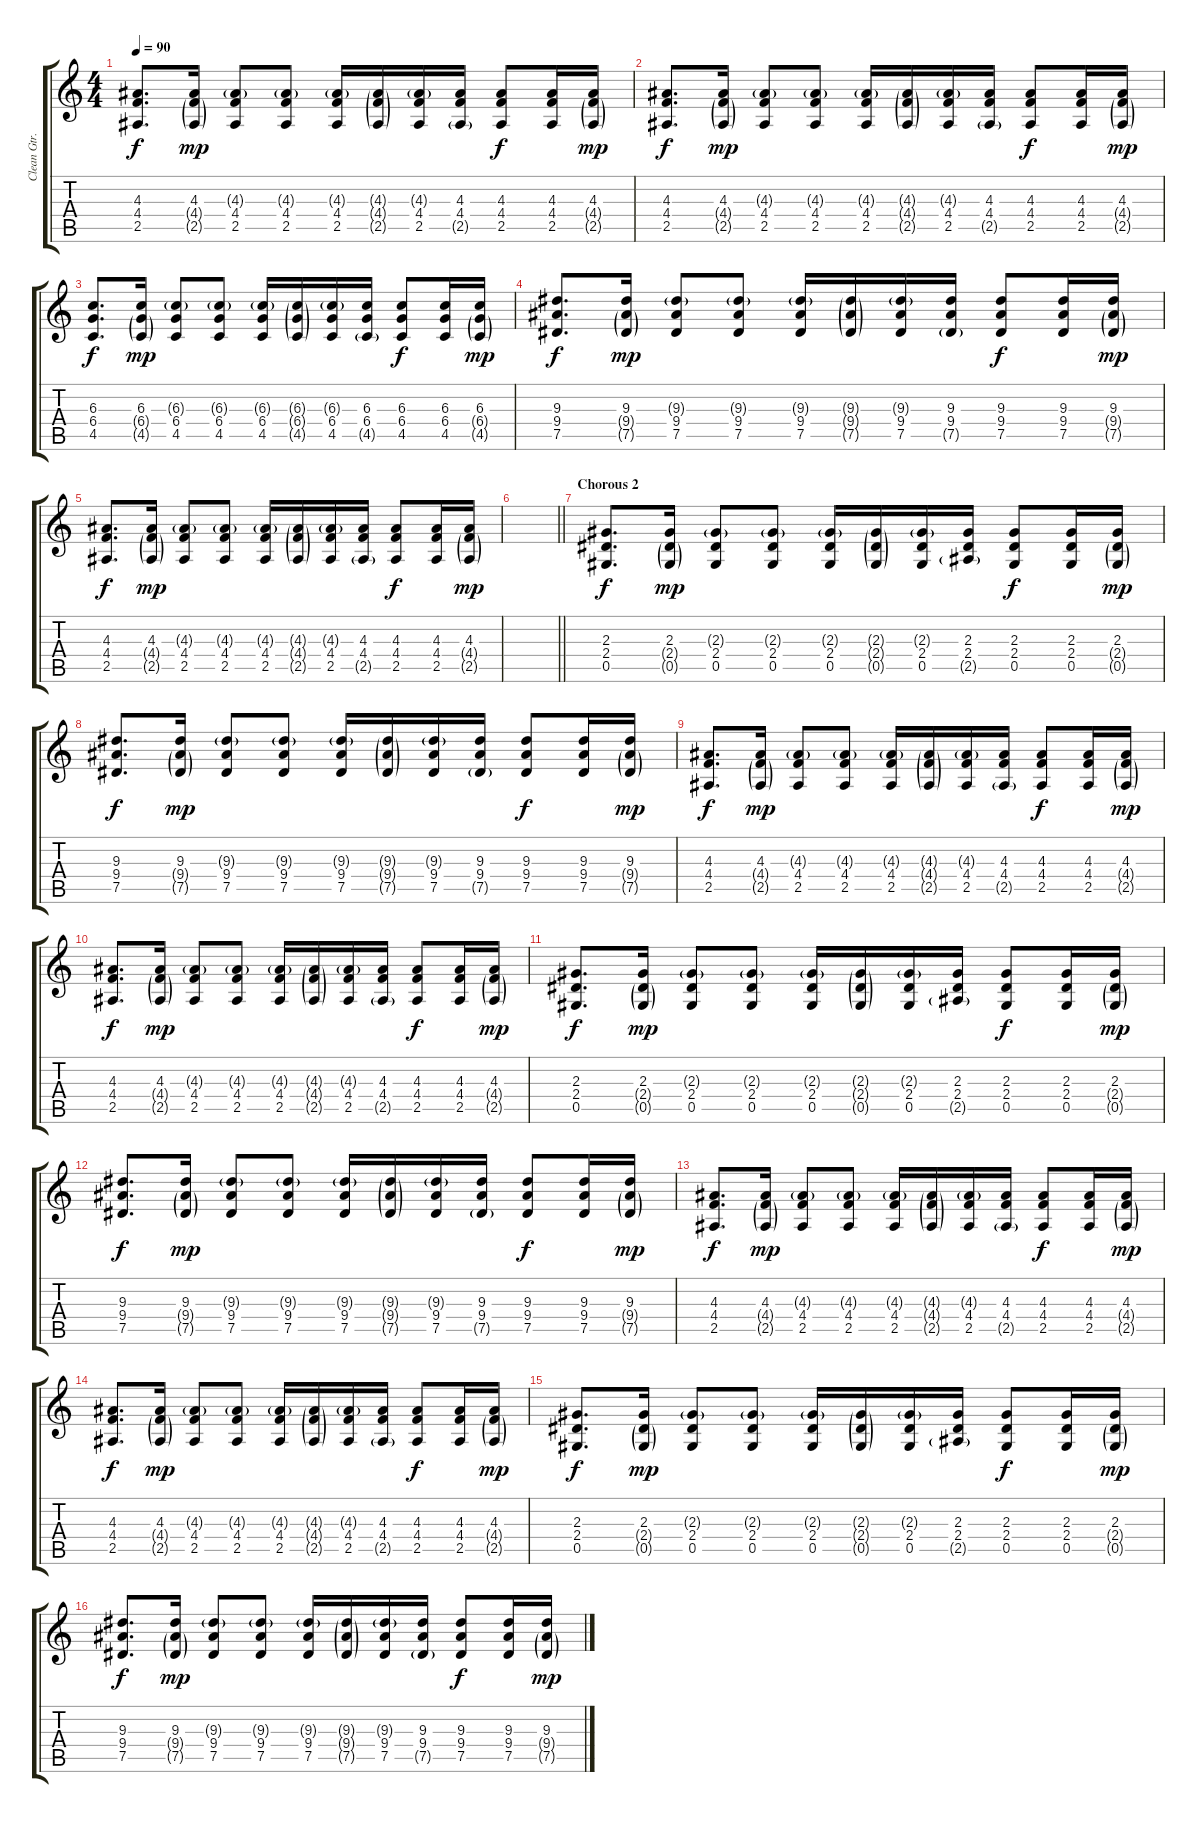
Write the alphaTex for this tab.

\track ("Clean Gtr. 2" "Clean Gtr.") {instrument acousticguitarsteel}
\staff {score tabs}
\tuning (Eb4 Bb3 Gb3 Db3 Ab2 Eb2) {hide}
\ts (4 4)
\tempo 90
\clef g2
\ks c
(4.3 4.4 2.5).8{d dy f} (4.3 4.4{g} 2.5{g}).16{dy mp} (4.3{g} 4.4 2.5).8 (4.3{g} 4.4 2.5).8 (4.3{g} 4.4 2.5).16 (4.3{g} 4.4{g} 2.5{g}).16 (4.3{g} 4.4 2.5).16 (4.3 4.4 2.5{g}).16 (4.3 4.4 2.5).8{dy f} (4.3 4.4 2.5).16 (4.3 4.4{g} 2.5{g}).16{dy mp} |
(4.3 4.4 2.5).8{d dy f} (4.3 4.4{g} 2.5{g}).16{dy mp} (4.3{g} 4.4 2.5).8 (4.3{g} 4.4 2.5).8 (4.3{g} 4.4 2.5).16 (4.3{g} 4.4{g} 2.5{g}).16 (4.3{g} 4.4 2.5).16 (4.3 4.4 2.5{g}).16 (4.3 4.4 2.5).8{dy f} (4.3 4.4 2.5).16 (4.3 4.4{g} 2.5{g}).16{dy mp} |
(6.3 6.4 4.5).8{d dy f} (6.3 6.4{g} 4.5{g}).16{dy mp} (6.3{g} 6.4 4.5).8 (6.3{g} 6.4 4.5).8 (6.3{g} 6.4 4.5).16 (6.3{g} 6.4{g} 4.5{g}).16 (6.3{g} 6.4 4.5).16 (6.3 6.4 4.5{g}).16 (6.3 6.4 4.5).8{dy f} (6.3 6.4 4.5).16 (6.3 6.4{g} 4.5{g}).16{dy mp} |
(9.3 9.4 7.5).8{d dy f} (9.3 9.4{g} 7.5{g}).16{dy mp} (9.3{g} 9.4 7.5).8 (9.3{g} 9.4 7.5).8 (9.3{g} 9.4 7.5).16 (9.3{g} 9.4{g} 7.5{g}).16 (9.3{g} 9.4 7.5).16 (9.3 9.4 7.5{g}).16 (9.3 9.4 7.5).8{dy f} (9.3 9.4 7.5).16 (9.3 9.4{g} 7.5{g}).16{dy mp} |
(4.3 4.4 2.5).8{d dy f} (4.3 4.4{g} 2.5{g}).16{dy mp} (4.3{g} 4.4 2.5).8 (4.3{g} 4.4 2.5).8 (4.3{g} 4.4 2.5).16 (4.3{g} 4.4{g} 2.5{g}).16 (4.3{g} 4.4 2.5).16 (4.3 4.4 2.5{g}).16 (4.3 4.4 2.5).8{dy f} (4.3 4.4 2.5).16 (4.3 4.4{g} 2.5{g}).16{dy mp} |
\barLineRight lightlight
|
\section ("" "Chorous 2")
(2.3 2.4 0.5).8{d dy f} (2.3 2.4{g} 0.5{g}).16{dy mp} (2.3{g} 2.4 0.5).8 (2.3{g} 2.4 0.5).8 (2.3{g} 2.4 0.5).16 (2.3{g} 2.4{g} 0.5{g}).16 (2.3{g} 2.4 0.5).16 (2.3 2.4 2.5{g}).16 (2.3 2.4 0.5).8{dy f} (2.3 2.4 0.5).16 (2.3 2.4{g} 0.5{g}).16{dy mp} |
(9.3 9.4 7.5).8{d dy f} (9.3 9.4{g} 7.5{g}).16{dy mp} (9.3{g} 9.4 7.5).8 (9.3{g} 9.4 7.5).8 (9.3{g} 9.4 7.5).16 (9.3{g} 9.4{g} 7.5{g}).16 (9.3{g} 9.4 7.5).16 (9.3 9.4 7.5{g}).16 (9.3 9.4 7.5).8{dy f} (9.3 9.4 7.5).16 (9.3 9.4{g} 7.5{g}).16{dy mp} |
(4.3 4.4 2.5).8{d dy f} (4.3 4.4{g} 2.5{g}).16{dy mp} (4.3{g} 4.4 2.5).8 (4.3{g} 4.4 2.5).8 (4.3{g} 4.4 2.5).16 (4.3{g} 4.4{g} 2.5{g}).16 (4.3{g} 4.4 2.5).16 (4.3 4.4 2.5{g}).16 (4.3 4.4 2.5).8{dy f} (4.3 4.4 2.5).16 (4.3 4.4{g} 2.5{g}).16{dy mp} |
(4.3 4.4 2.5).8{d dy f} (4.3 4.4{g} 2.5{g}).16{dy mp} (4.3{g} 4.4 2.5).8 (4.3{g} 4.4 2.5).8 (4.3{g} 4.4 2.5).16 (4.3{g} 4.4{g} 2.5{g}).16 (4.3{g} 4.4 2.5).16 (4.3 4.4 2.5{g}).16 (4.3 4.4 2.5).8{dy f} (4.3 4.4 2.5).16 (4.3 4.4{g} 2.5{g}).16{dy mp} |
(2.3 2.4 0.5).8{d dy f} (2.3 2.4{g} 0.5{g}).16{dy mp} (2.3{g} 2.4 0.5).8 (2.3{g} 2.4 0.5).8 (2.3{g} 2.4 0.5).16 (2.3{g} 2.4{g} 0.5{g}).16 (2.3{g} 2.4 0.5).16 (2.3 2.4 2.5{g}).16 (2.3 2.4 0.5).8{dy f} (2.3 2.4 0.5).16 (2.3 2.4{g} 0.5{g}).16{dy mp} |
(9.3 9.4 7.5).8{d dy f} (9.3 9.4{g} 7.5{g}).16{dy mp} (9.3{g} 9.4 7.5).8 (9.3{g} 9.4 7.5).8 (9.3{g} 9.4 7.5).16 (9.3{g} 9.4{g} 7.5{g}).16 (9.3{g} 9.4 7.5).16 (9.3 9.4 7.5{g}).16 (9.3 9.4 7.5).8{dy f} (9.3 9.4 7.5).16 (9.3 9.4{g} 7.5{g}).16{dy mp} |
(4.3 4.4 2.5).8{d dy f} (4.3 4.4{g} 2.5{g}).16{dy mp} (4.3{g} 4.4 2.5).8 (4.3{g} 4.4 2.5).8 (4.3{g} 4.4 2.5).16 (4.3{g} 4.4{g} 2.5{g}).16 (4.3{g} 4.4 2.5).16 (4.3 4.4 2.5{g}).16 (4.3 4.4 2.5).8{dy f} (4.3 4.4 2.5).16 (4.3 4.4{g} 2.5{g}).16{dy mp} |
(4.3 4.4 2.5).8{d dy f} (4.3 4.4{g} 2.5{g}).16{dy mp} (4.3{g} 4.4 2.5).8 (4.3{g} 4.4 2.5).8 (4.3{g} 4.4 2.5).16 (4.3{g} 4.4{g} 2.5{g}).16 (4.3{g} 4.4 2.5).16 (4.3 4.4 2.5{g}).16 (4.3 4.4 2.5).8{dy f} (4.3 4.4 2.5).16 (4.3 4.4{g} 2.5{g}).16{dy mp} |
(2.3 2.4 0.5).8{d dy f} (2.3 2.4{g} 0.5{g}).16{dy mp} (2.3{g} 2.4 0.5).8 (2.3{g} 2.4 0.5).8 (2.3{g} 2.4 0.5).16 (2.3{g} 2.4{g} 0.5{g}).16 (2.3{g} 2.4 0.5).16 (2.3 2.4 2.5{g}).16 (2.3 2.4 0.5).8{dy f} (2.3 2.4 0.5).16 (2.3 2.4{g} 0.5{g}).16{dy mp} |
(9.3 9.4 7.5).8{d dy f} (9.3 9.4{g} 7.5{g}).16{dy mp} (9.3{g} 9.4 7.5).8 (9.3{g} 9.4 7.5).8 (9.3{g} 9.4 7.5).16 (9.3{g} 9.4{g} 7.5{g}).16 (9.3{g} 9.4 7.5).16 (9.3 9.4 7.5{g}).16 (9.3 9.4 7.5).8{dy f} (9.3 9.4 7.5).16 (9.3 9.4{g} 7.5{g}).16{dy mp}
